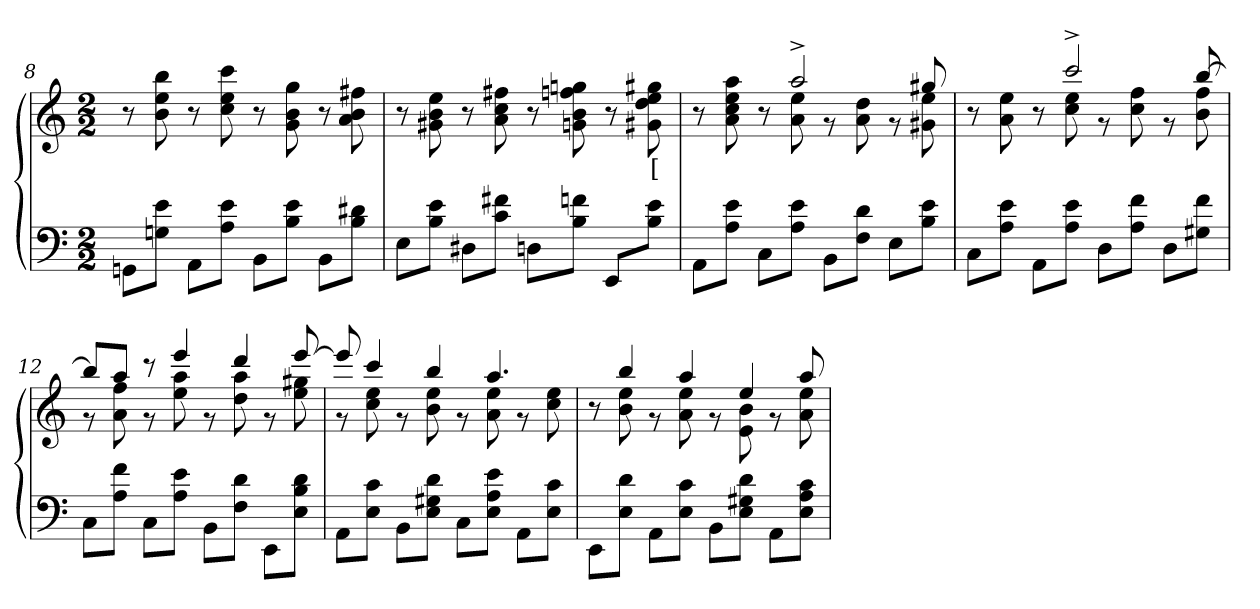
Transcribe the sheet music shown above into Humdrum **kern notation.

**kern	**kern	**text
*part2	*part1	*part1
*staff2	*staff1	*staff1
*clefF4	*clefG2	*
*k[]	*k[]	*
*M2/2	*M2/2	*
=8	=8	=8
8GGnL	8r	.
8Gn 8eJ	8b 8ee 8bb	.
8AAL	8r	.
8A 8eJ	8cc 8ee 8ccc	.
8BBL	8r	.
8B 8eJ	8g 8b 8gg	.
8BBL	8r	.
8B 8d#XJ	8a 8b 8ff#X	.
=9	=9	=9
8EL	8r	<
8B 8eJ	8g#X 8b 8ee	.
8D#XL	8r	.
8c 8f#XJ	8a 8cc 8ff#X	.
8DnL	8r	.
8B 8fnJ	8gn 8b 8ffn 8ggn	.
8EE/L	8r	.
8B\ 8e\J	8g#X 8dd 8ee 8gg#X	[
=10	=10	=10
*	*^	*
8AAL	4.ryy	8r	[
8A 8eJ	.	8a 8cc 8ee 8aa	.
8CL	.	8r	.
8A 8eJ	2aa^>	8a 8ee	.
8BBL	.	8r	.
8F 8dJ	.	8a 8dd	.
8EL	.	8r	.
8B 8eJ	8gg#X	8g# 8ee	.
=11	=11	=11	=11
8CL	4.ryy	8r	.
8A 8eJ	.	8a 8ee	.
8AAL	.	8r	.
8A 8eJ	2ccc^>	8cc 8ee	.
8DL	.	8r	.
8A 8fJ	.	8cc 8ff	.
8DL	.	8r	.
8G#X 8fJ	[8bb	8b 8ff	.
=12	=12	=12	=12
8CL	8bbL]	8r	.
8A 8fJ	8aaJ	8a 8ff	.
8CL	8r	8r	.
8A 8eJ	4eee	8ee 8aa	.
8BBL	.	8r	.
8F 8dJ	4ddd	8dd 8aa	.
8EE\L	.	8r	.
8E\ 8B\ 8d\J	[8eee	8ee 8gg#X	.
=13	=13	=13	=13
8AAL	8eee]	8r	.
8E 8cJ	4ccc	8cc 8ee	.
8BBL	.	8r	.
8E 8G#X 8dJ	4bb	8b 8ee	.
8CL	.	8r	.
8E 8A 8eJ	4.aa	8a 8ee	.
8AAL	.	8r	.
8E 8cJ	.	8cc 8ee	.
=14	=14	=14	=14
8EE\L	8ryy	8r	.
8E\ 8d\J	4bb	8b 8ee	.
8AAL	.	8r	.
8E 8cJ	4aa	8a 8ee	.
8BBL	.	8r	.
8E 8G#X 8dJ	4ee	8e 8b	.
8AAL	.	8r	.
8E 8A 8cJ	8aa	8a 8ee	.
*	*v	*v	*
=	=	=
*-	*-	*-
